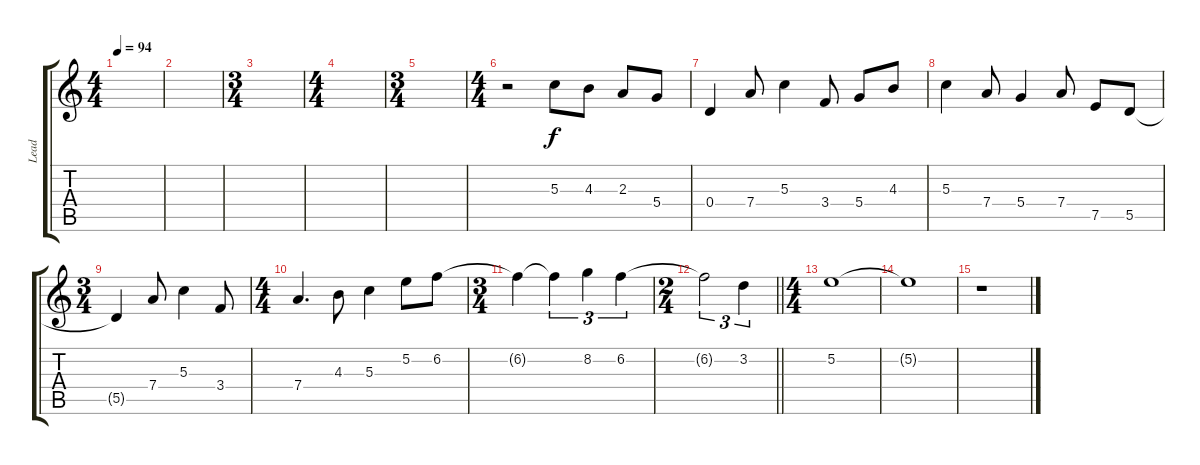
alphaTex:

\track ("Lead" "Lead") {instrument distortionguitar}
\staff {score tabs}
\tuning (E4 B3 G3 D3 A2 E2) {hide}
\ts (4 4)
\tempo 94
\clef g2
\ks c
|
|
\ts (3 4)
|
\ts (4 4)
|
\ts (3 4)
|
\ts (4 4)
r.2{volume 3 balance 11} 5.3.8 4.3.8 2.3.8 5.4.8 |
0.4.4 7.4.8 5.3.4 3.4.8 5.4.8 4.3.8 |
5.3.4 7.4.8 5.4.4 7.4.8 7.5.8 5.5.8 |
\ts (3 4)
5.5{t}.4 7.4.8 5.3.4 3.4.8 |
\ts (4 4)
7.4.4{d} 4.3.8 5.3.4 5.2.8 6.2.8 |
\ts (3 4)
6.2{t}.4 6.2{t}.4{tu (3 2)} 8.2.4{tu (3 2)} 6.2.4{tu (3 2)} |
\ts (2 4)
\barLineRight lightlight
6.2{t}.2{tu (3 2)} 3.2.4{tu (3 2)} |
\ts (4 4)
5.2.1 |
5.2{t}.1 |
r.1
